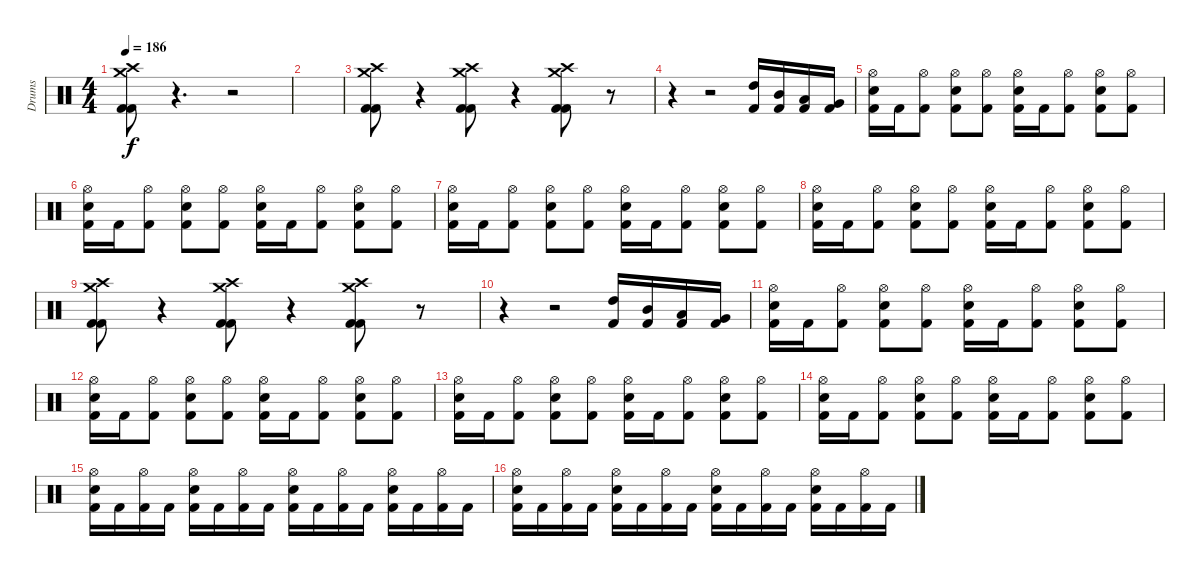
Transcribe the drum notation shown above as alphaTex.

\track ("Drums" "Drums") {instrument percussion}
\staff {score}
\articulation defaults
\ts (4 4)
\tempo 186
\clef neutral
\ks c
("Crash medium (hit)" "Crash high (hit)" "Kick (hit) 2" "Kick (hit) 2").8{dy f} r.4{d} r.2 |
|
("Crash medium (hit)" "Crash high (hit)" "Kick (hit) 2" "Kick (hit) 2").8 r.4 ("Crash medium (hit)" "Crash high (hit)" "Kick (hit) 2" "Kick (hit) 2").8 r.4 ("Crash medium (hit)" "Crash high (hit)" "Kick (hit) 2" "Kick (hit) 2").8 r.8 |
r.4 r.2 ("High Tom (hit)" "Kick (hit) 2").16 ("Mid Tom (hit)" "Kick (hit) 2").16 ("Low Tom (hit)" "Kick (hit) 2").16 ("Very Low Tom (hit)" "Kick (hit) 2").16 |
("Hi-Hat (open)" "Snare (hit) 2" "Kick (hit) 2").16 "Kick (hit) 2".16 ("Hi-Hat (open)" "Kick (hit) 2").8 ("Hi-Hat (open)" "Snare (hit) 2" "Kick (hit) 2").8 ("Hi-Hat (open)" "Kick (hit) 2").8 ("Hi-Hat (open)" "Snare (hit) 2" "Kick (hit) 2").16 "Kick (hit) 2".16 ("Hi-Hat (open)" "Kick (hit) 2").8 ("Hi-Hat (open)" "Snare (hit) 2" "Kick (hit) 2").8 ("Hi-Hat (open)" "Kick (hit) 2").8 |
("Hi-Hat (open)" "Snare (hit) 2" "Kick (hit) 2").16 "Kick (hit) 2".16 ("Hi-Hat (open)" "Kick (hit) 2").8 ("Hi-Hat (open)" "Snare (hit) 2" "Kick (hit) 2").8 ("Hi-Hat (open)" "Kick (hit) 2").8 ("Hi-Hat (open)" "Snare (hit) 2" "Kick (hit) 2").16 "Kick (hit) 2".16 ("Hi-Hat (open)" "Kick (hit) 2").8 ("Hi-Hat (open)" "Snare (hit) 2" "Kick (hit) 2").8 ("Hi-Hat (open)" "Kick (hit) 2").8 |
("Hi-Hat (open)" "Snare (hit) 2" "Kick (hit) 2").16 "Kick (hit) 2".16 ("Hi-Hat (open)" "Kick (hit) 2").8 ("Hi-Hat (open)" "Snare (hit) 2" "Kick (hit) 2").8 ("Hi-Hat (open)" "Kick (hit) 2").8 ("Hi-Hat (open)" "Snare (hit) 2" "Kick (hit) 2").16 "Kick (hit) 2".16 ("Hi-Hat (open)" "Kick (hit) 2").8 ("Hi-Hat (open)" "Snare (hit) 2" "Kick (hit) 2").8 ("Hi-Hat (open)" "Kick (hit) 2").8 |
("Hi-Hat (open)" "Snare (hit) 2" "Kick (hit) 2").16 "Kick (hit) 2".16 ("Hi-Hat (open)" "Kick (hit) 2").8 ("Hi-Hat (open)" "Snare (hit) 2" "Kick (hit) 2").8 ("Hi-Hat (open)" "Kick (hit) 2").8 ("Hi-Hat (open)" "Snare (hit) 2" "Kick (hit) 2").16 "Kick (hit) 2".16 ("Hi-Hat (open)" "Kick (hit) 2").8 ("Hi-Hat (open)" "Snare (hit) 2" "Kick (hit) 2").8 ("Hi-Hat (open)" "Kick (hit) 2").8 |
("Crash medium (hit)" "Crash high (hit)" "Kick (hit) 2" "Kick (hit) 2").8 r.4 ("Crash medium (hit)" "Crash high (hit)" "Kick (hit) 2" "Kick (hit) 2").8 r.4 ("Crash medium (hit)" "Crash high (hit)" "Kick (hit) 2" "Kick (hit) 2").8 r.8 |
r.4 r.2 ("High Tom (hit)" "Kick (hit) 2").16 ("Mid Tom (hit)" "Kick (hit) 2").16 ("Low Tom (hit)" "Kick (hit) 2").16 ("Very Low Tom (hit)" "Kick (hit) 2").16 |
("Hi-Hat (open)" "Snare (hit) 2" "Kick (hit) 2").16 "Kick (hit) 2".16 ("Hi-Hat (open)" "Kick (hit) 2").8 ("Hi-Hat (open)" "Snare (hit) 2" "Kick (hit) 2").8 ("Hi-Hat (open)" "Kick (hit) 2").8 ("Hi-Hat (open)" "Snare (hit) 2" "Kick (hit) 2").16 "Kick (hit) 2".16 ("Hi-Hat (open)" "Kick (hit) 2").8 ("Hi-Hat (open)" "Snare (hit) 2" "Kick (hit) 2").8 ("Hi-Hat (open)" "Kick (hit) 2").8 |
("Hi-Hat (open)" "Snare (hit) 2" "Kick (hit) 2").16 "Kick (hit) 2".16 ("Hi-Hat (open)" "Kick (hit) 2").8 ("Hi-Hat (open)" "Snare (hit) 2" "Kick (hit) 2").8 ("Hi-Hat (open)" "Kick (hit) 2").8 ("Hi-Hat (open)" "Snare (hit) 2" "Kick (hit) 2").16 "Kick (hit) 2".16 ("Hi-Hat (open)" "Kick (hit) 2").8 ("Hi-Hat (open)" "Snare (hit) 2" "Kick (hit) 2").8 ("Hi-Hat (open)" "Kick (hit) 2").8 |
("Hi-Hat (open)" "Snare (hit) 2" "Kick (hit) 2").16 "Kick (hit) 2".16 ("Hi-Hat (open)" "Kick (hit) 2").8 ("Hi-Hat (open)" "Snare (hit) 2" "Kick (hit) 2").8 ("Hi-Hat (open)" "Kick (hit) 2").8 ("Hi-Hat (open)" "Snare (hit) 2" "Kick (hit) 2").16 "Kick (hit) 2".16 ("Hi-Hat (open)" "Kick (hit) 2").8 ("Hi-Hat (open)" "Snare (hit) 2" "Kick (hit) 2").8 ("Hi-Hat (open)" "Kick (hit) 2").8 |
("Hi-Hat (open)" "Snare (hit) 2" "Kick (hit) 2").16 "Kick (hit) 2".16 ("Hi-Hat (open)" "Kick (hit) 2").8 ("Hi-Hat (open)" "Snare (hit) 2" "Kick (hit) 2").8 ("Hi-Hat (open)" "Kick (hit) 2").8 ("Hi-Hat (open)" "Snare (hit) 2" "Kick (hit) 2").16 "Kick (hit) 2".16 ("Hi-Hat (open)" "Kick (hit) 2").8 ("Hi-Hat (open)" "Snare (hit) 2" "Kick (hit) 2").8 ("Hi-Hat (open)" "Kick (hit) 2").8 |
("Hi-Hat (open)" "Snare (hit) 2" "Kick (hit) 2").16 "Kick (hit) 2".16 ("Hi-Hat (open)" "Kick (hit) 2").16 "Kick (hit) 2".16 ("Hi-Hat (open)" "Snare (hit) 2" "Kick (hit) 2").16 "Kick (hit) 2".16 ("Hi-Hat (open)" "Kick (hit) 2").16 "Kick (hit) 2".16 ("Hi-Hat (open)" "Snare (hit) 2" "Kick (hit) 2").16 "Kick (hit) 2".16 ("Hi-Hat (open)" "Kick (hit) 2").16 "Kick (hit) 2".16 ("Hi-Hat (open)" "Snare (hit) 2" "Kick (hit) 2").16 "Kick (hit) 2".16 ("Hi-Hat (open)" "Kick (hit) 2").16 "Kick (hit) 2".16 |
("Hi-Hat (open)" "Snare (hit) 2" "Kick (hit) 2").16 "Kick (hit) 2".16 ("Hi-Hat (open)" "Kick (hit) 2").16 "Kick (hit) 2".16 ("Hi-Hat (open)" "Snare (hit) 2" "Kick (hit) 2").16 "Kick (hit) 2".16 ("Hi-Hat (open)" "Kick (hit) 2").16 "Kick (hit) 2".16 ("Hi-Hat (open)" "Snare (hit) 2" "Kick (hit) 2").16 "Kick (hit) 2".16 ("Hi-Hat (open)" "Kick (hit) 2").16 "Kick (hit) 2".16 ("Hi-Hat (open)" "Snare (hit) 2" "Kick (hit) 2").16 "Kick (hit) 2".16 ("Hi-Hat (open)" "Kick (hit) 2").16 "Kick (hit) 2".16
